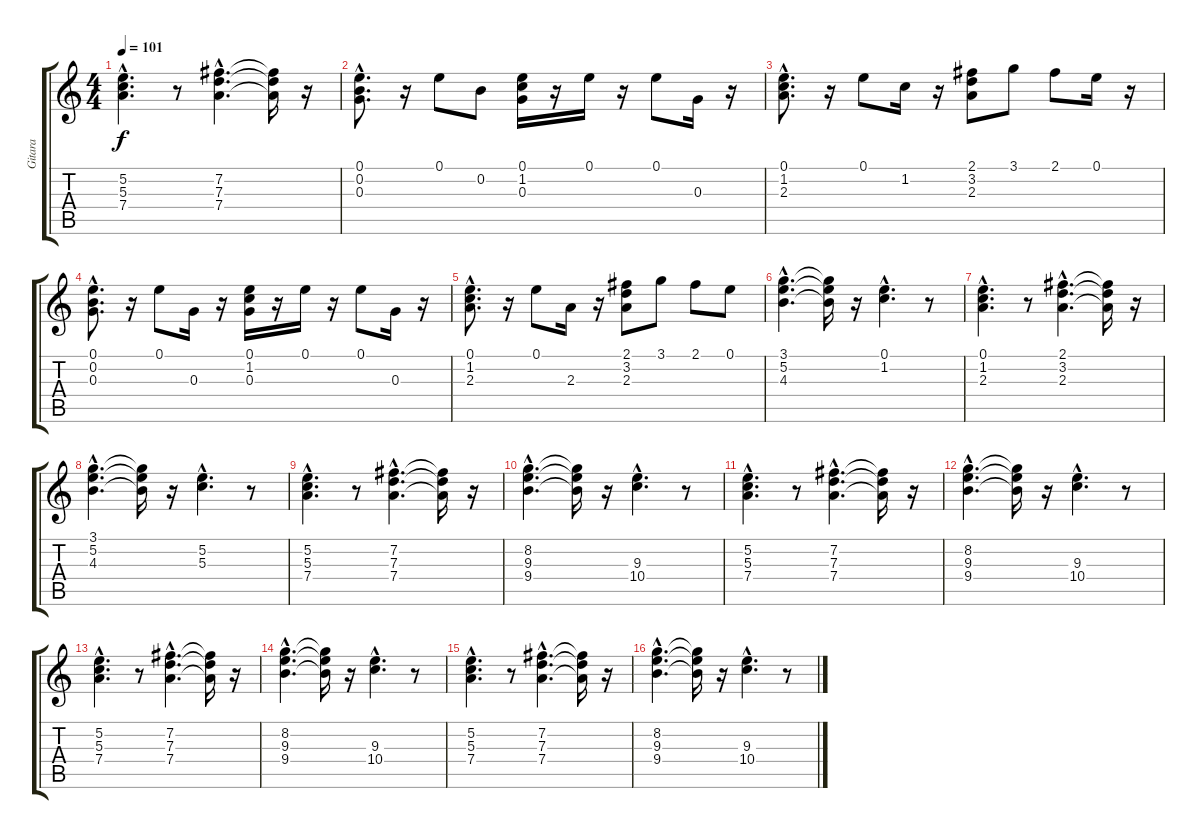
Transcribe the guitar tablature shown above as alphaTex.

\track ("Gitara" "Gitara") {instrument electricguitarclean}
\staff {score tabs}
\tuning (E4 B3 G3 D3 A2 E2) {hide}
\ts (4 4)
\tempo 101
\clef g2
\ks c
(5.2{hac} 5.3{hac} 7.4{hac}).4{d dy f} r.8 (7.2{hac} 7.3{hac} 7.4{hac}).4{d} (7.2{t} 7.3{t} 7.4{t}).16 r.16 |
(0.1{hac} 0.2{hac} 0.3{hac}).8{d} r.16 0.1.8 0.2.8 (0.1 1.2 0.3).16 r.16 0.1.16 r.16 0.1.8 0.3.16 r.16 |
(0.1{hac} 1.2{hac} 2.3{hac}).8{d} r.16 0.1.8 1.2.16 r.16 (2.1 3.2 2.3).8 3.1.8 2.1.8 0.1.16 r.16 |
(0.1{hac} 0.2{hac} 0.3{hac}).8{d} r.16 0.1.8 0.3.16 r.16 (0.1 1.2 0.3).16 r.16 0.1.16 r.16 0.1.8 0.3.16 r.16 |
(0.1{hac} 1.2{hac} 2.3{hac}).8{d} r.16 0.1.8 2.3.16 r.16 (2.1 3.2 2.3).8 3.1.8 2.1.8 0.1.8 |
(3.1{hac} 5.2{hac} 4.3{hac}).4{d} (3.1{t} 5.2{t} 4.3{t}).16 r.16 (0.1{hac} 1.2{hac}).4{d} r.8 |
(0.1{hac} 1.2{hac} 2.3{hac}).4{d} r.8 (2.1{hac} 3.2{hac} 2.3{hac}).4{d} (2.1{t} 3.2{t} 2.3{t}).16 r.16 |
(3.1{hac} 5.2{hac} 4.3{hac}).4{d} (3.1{t} 5.2{t} 4.3{t}).16 r.16 (5.2{hac} 5.3{hac}).4{d} r.8 |
(5.2{hac} 5.3{hac} 7.4{hac}).4{d} r.8 (7.2{hac} 7.3{hac} 7.4{hac}).4{d} (7.2{t} 7.3{t} 7.4{t}).16 r.16 |
(8.2{hac} 9.3{hac} 9.4{hac}).4{d} (8.2{t} 9.3{t} 9.4{t}).16 r.16 (9.3{hac} 10.4{hac}).4{d} r.8 |
(5.2{hac} 5.3{hac} 7.4{hac}).4{d} r.8 (7.2{hac} 7.3{hac} 7.4{hac}).4{d} (7.2{t} 7.3{t} 7.4{t}).16 r.16 |
(8.2{hac} 9.3{hac} 9.4{hac}).4{d} (8.2{t} 9.3{t} 9.4{t}).16 r.16 (9.3{hac} 10.4{hac}).4{d} r.8 |
(5.2{hac} 5.3{hac} 7.4{hac}).4{d} r.8 (7.2{hac} 7.3{hac} 7.4{hac}).4{d} (7.2{t} 7.3{t} 7.4{t}).16 r.16 |
(8.2{hac} 9.3{hac} 9.4{hac}).4{d} (8.2{t} 9.3{t} 9.4{t}).16 r.16 (9.3{hac} 10.4{hac}).4{d} r.8 |
(5.2{hac} 5.3{hac} 7.4{hac}).4{d} r.8 (7.2{hac} 7.3{hac} 7.4{hac}).4{d} (7.2{t} 7.3{t} 7.4{t}).16 r.16 |
(8.2{hac} 9.3{hac} 9.4{hac}).4{d} (8.2{t} 9.3{t} 9.4{t}).16 r.16 (9.3{hac} 10.4{hac}).4{d} r.8
